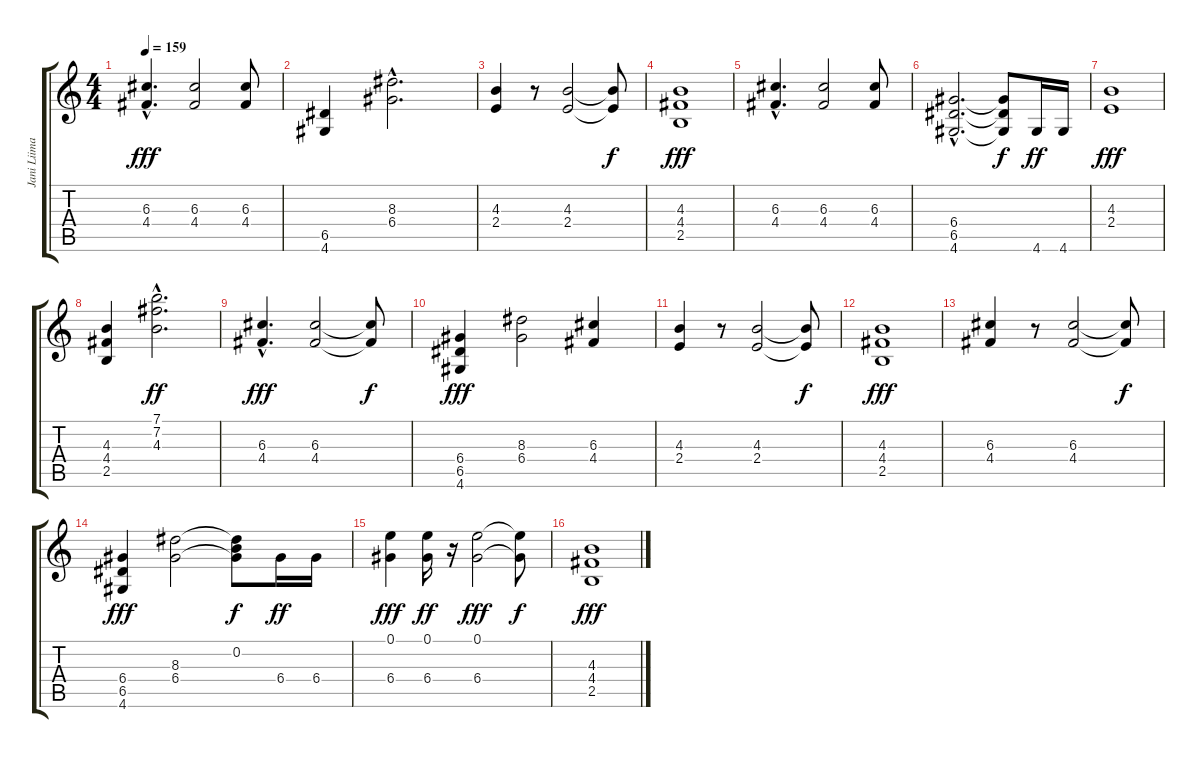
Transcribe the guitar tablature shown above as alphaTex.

\track ("Jani Liimatainen" "Jani Liima") {instrument overdrivenguitar}
\staff {score tabs}
\tuning (E4 B3 G3 D3 A2 E2) {hide}
\ts (4 4)
\tempo 159
\clef g2
\ks c
(6.3{hac} 4.4{hac}).4{d dy fff} (6.3 4.4).2 (6.3 4.4).8 |
(6.5 4.6).4 (8.3{hac} 6.4{hac}).2{d} |
(4.3 2.4).4 r.8 (4.3 2.4).2 (4.3{t} 2.4{t}).8{dy f} |
(4.3 4.4 2.5).1{dy fff} |
(6.3{hac} 4.4{hac}).4{d} (6.3 4.4).2 (6.3 4.4).8 |
(6.4{hac} 6.5{hac} 4.6{hac}).2{d} (6.4{t} 6.5{t} 4.6{t}).8{dy f} 4.6.16{dy ff} 4.6.16 |
(4.3 2.4).1{dy fff} |
(4.3 4.4 2.5).4 (7.1{hac} 7.2{hac} 4.3{hac}).2{d dy ff} |
(6.3{hac} 4.4{hac}).4{d dy fff} (6.3 4.4).2 (6.3{t} 4.4{t}).8{dy f} |
(6.4 6.5 4.6).4{dy fff} (8.3 6.4).2 (6.3 4.4).4 |
(4.3 2.4).4 r.8 (4.3 2.4).2 (4.3{t} 2.4{t}).8{dy f} |
(4.3 4.4 2.5).1{dy fff} |
(6.3 4.4).4 r.8 (6.3 4.4).2 (6.3{t} 4.4{t}).8{dy f} |
(6.4 6.5 4.6).4{dy fff} (8.3 6.4).2 (0.2 8.3{t} 6.4{t}).8{dy f} 6.4.16{dy ff} 6.4.16 |
(0.1 6.4).4{dy fff} (0.1 6.4).16{dy ff} r.16 (0.1 6.4).2{dy fff} (0.1{t} 6.4{t}).8{dy f} |
(4.3 4.4 2.5).1{dy fff}
